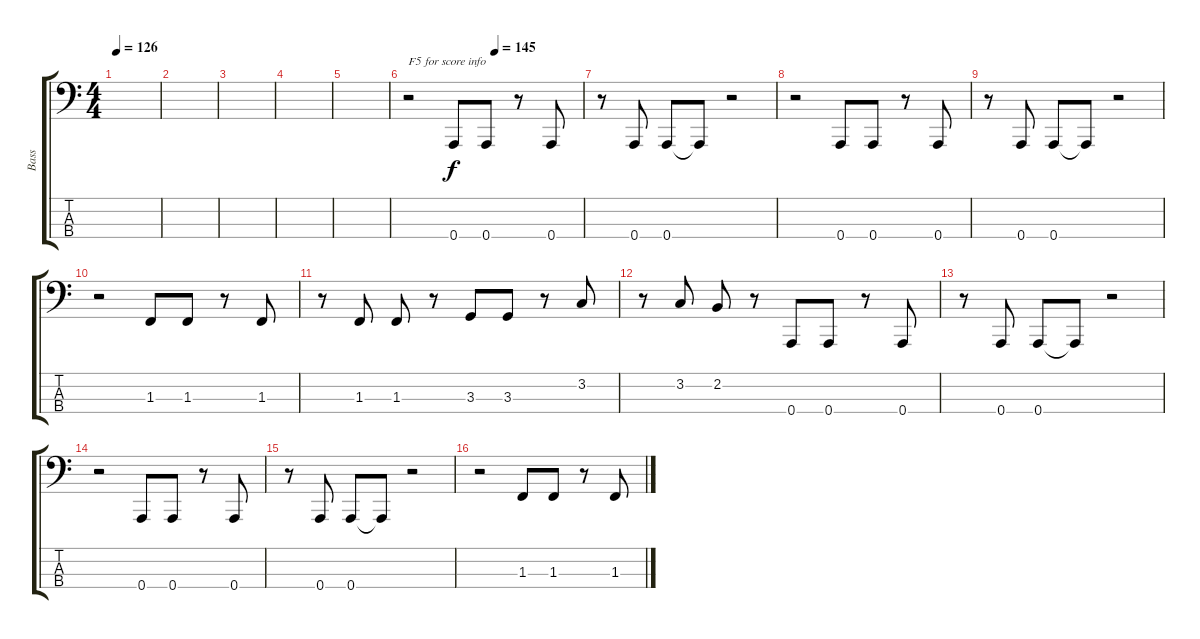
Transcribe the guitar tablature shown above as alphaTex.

\track ("Bass" "Bass") {instrument electricbasspick}
\staff {score tabs}
\tuning (D2 A1 E1 A0) {hide}
\ts (4 4)
\tempo 126
\clef f4
\ks c
|
|
|
|
|
\tempo (145 0.5)
r.2{txt "F5 for score info"} 0.4.8 0.4.8 r.8 0.4.8 |
r.8 0.4.8 0.4.8 0.4{t}.8 r.2 |
r.2 0.4.8 0.4.8 r.8 0.4.8 |
r.8 0.4.8 0.4.8 0.4{t}.8 r.2 |
r.2 1.3.8 1.3.8 r.8 1.3.8 |
r.8 1.3.8 1.3.8 r.8 3.3.8 3.3.8 r.8 3.2.8 |
r.8 3.2.8 2.2.8 r.8 0.4.8 0.4.8 r.8 0.4.8 |
r.8 0.4.8 0.4.8 0.4{t}.8 r.2 |
r.2 0.4.8 0.4.8 r.8 0.4.8 |
r.8 0.4.8 0.4.8 0.4{t}.8 r.2 |
r.2 1.3.8 1.3.8 r.8 1.3.8
